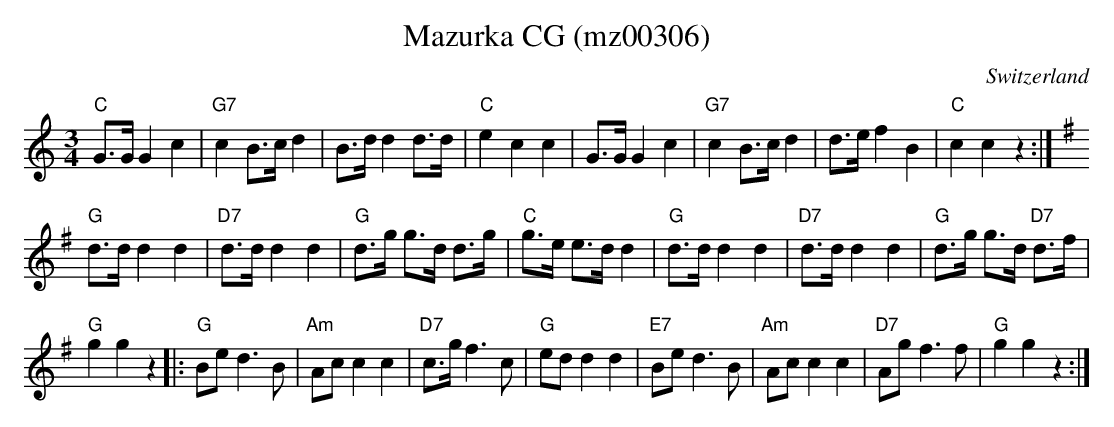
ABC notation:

X:1
T:Mazurka CG (mz00306)
M:3/4
L:1/8
O:Switzerland
K:C major
"C"G>GG2c2 | "G7"c2B>cd2 | B>dd2d>d | "C"e2c2c2 | G>GG2c2 | "G7"c2B>cd2 | \
d>ef2B2 | "C"c2c2z2 :| [K:G]
"G"d>dd2d2 | "D7"d>dd2d2 | "G"d>g g>d d>g | "C"g>e e>dd2 | \
"G"d>d d2d2 | "D7"d>dd2d2 | "G"d>g g>d "D7"d>f |
"G"g2g2z2 |: "G"Be d3B | "Am"Acc2c2 | \
"D7"c>g f3c | "G"ed d2d2 | "E7"Bed3B | "Am"Acc2c2 | "D7"Ag f3f | "G"g2g2z2 :|
